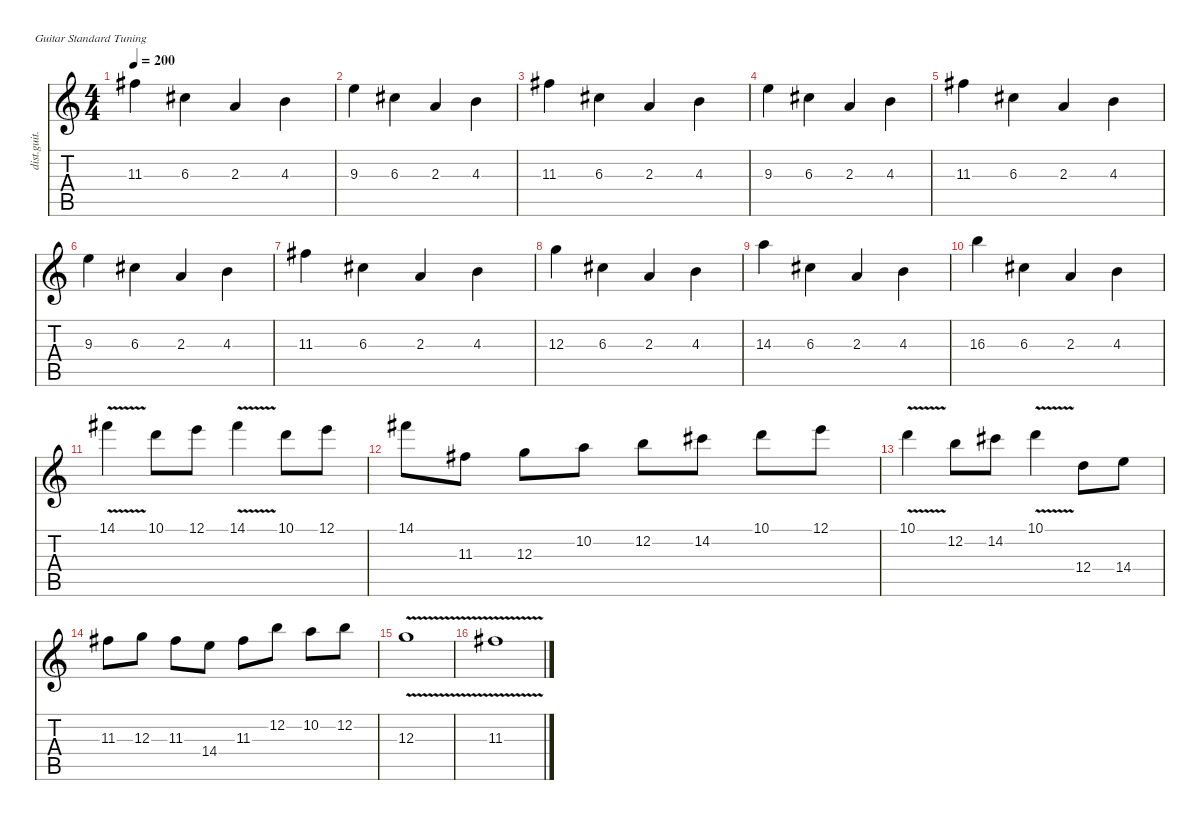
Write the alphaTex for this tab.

\defaultSystemsLayout 4
\hideDynamics
\bracketExtendMode nobrackets
\track ("Harmonizer" "dist.guit.") {instrument distortionguitar}
\staff {score tabs}
\tuning (E4 B3 G3 D3 A2 E2)
\ts (4 4)
\tempo 200
\clef g2
\ks c
11.3{acc #}.4{dy f} 6.3{acc #}.4 2.3.4 4.3.4 |
9.3.4 6.3{acc #}.4 2.3.4 4.3.4 |
11.3{acc #}.4{instrument electricguitarclean} 6.3{acc #}.4 2.3.4 4.3.4 |
9.3.4 6.3{acc #}.4 2.3.4 4.3.4 |
11.3{acc #}.4 6.3{acc #}.4 2.3.4 4.3.4 |
9.3.4 6.3{acc #}.4 2.3.4 4.3.4 |
11.3{acc #}.4{instrument electricguitarclean} 6.3{acc #}.4 2.3.4 4.3.4 |
12.3.4 6.3{acc #}.4 2.3.4 4.3.4 |
14.3.4 6.3{acc #}.4 2.3.4 4.3.4 |
16.3.4 6.3{acc #}.4 2.3.4 4.3.4 |
14.1{v acc #}.4{instrument distortionguitar} 10.1.8 12.1.8 14.1{v acc #}.4 10.1.8 12.1.8 |
14.1{acc #}.8 11.3{acc #}.8 12.3.8 10.2.8 12.2.8 14.2{acc #}.8 10.1.8 12.1.8 |
10.1{v}.4 12.2.8 14.2{acc #}.8 10.1{v}.4 12.4.8 14.4.8 |
11.3{acc #}.8 12.3.8 11.3{acc #}.8 14.4.8 11.3{acc #}.8 12.2.8 10.2.8 12.2.8 |
12.3{v}.1 |
11.3{v acc #}.1
